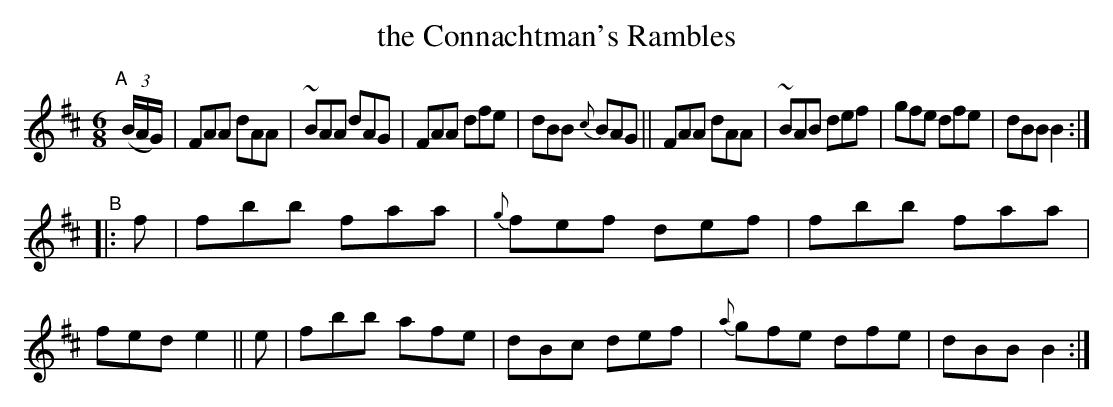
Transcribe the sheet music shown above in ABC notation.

X:1
T: the Connachtman's Rambles
M: 6/8
L: 1/8
K: D	% ending on Bm
"^A"[|] (3(B/A/G/) \
|  FAA dAA | ~BAA dAG | FAA dfe | dBB {c}BAG \
|| FAA dAA | ~BAB def | gfe dfe | dBB    B2 :|
"^B"\
|: f | fbb faa | {g}fef def |    fbb faa | fed e2 \
|| e | fbb afe |    dBc def | {a}gfe dfe | dBB B2 :|
